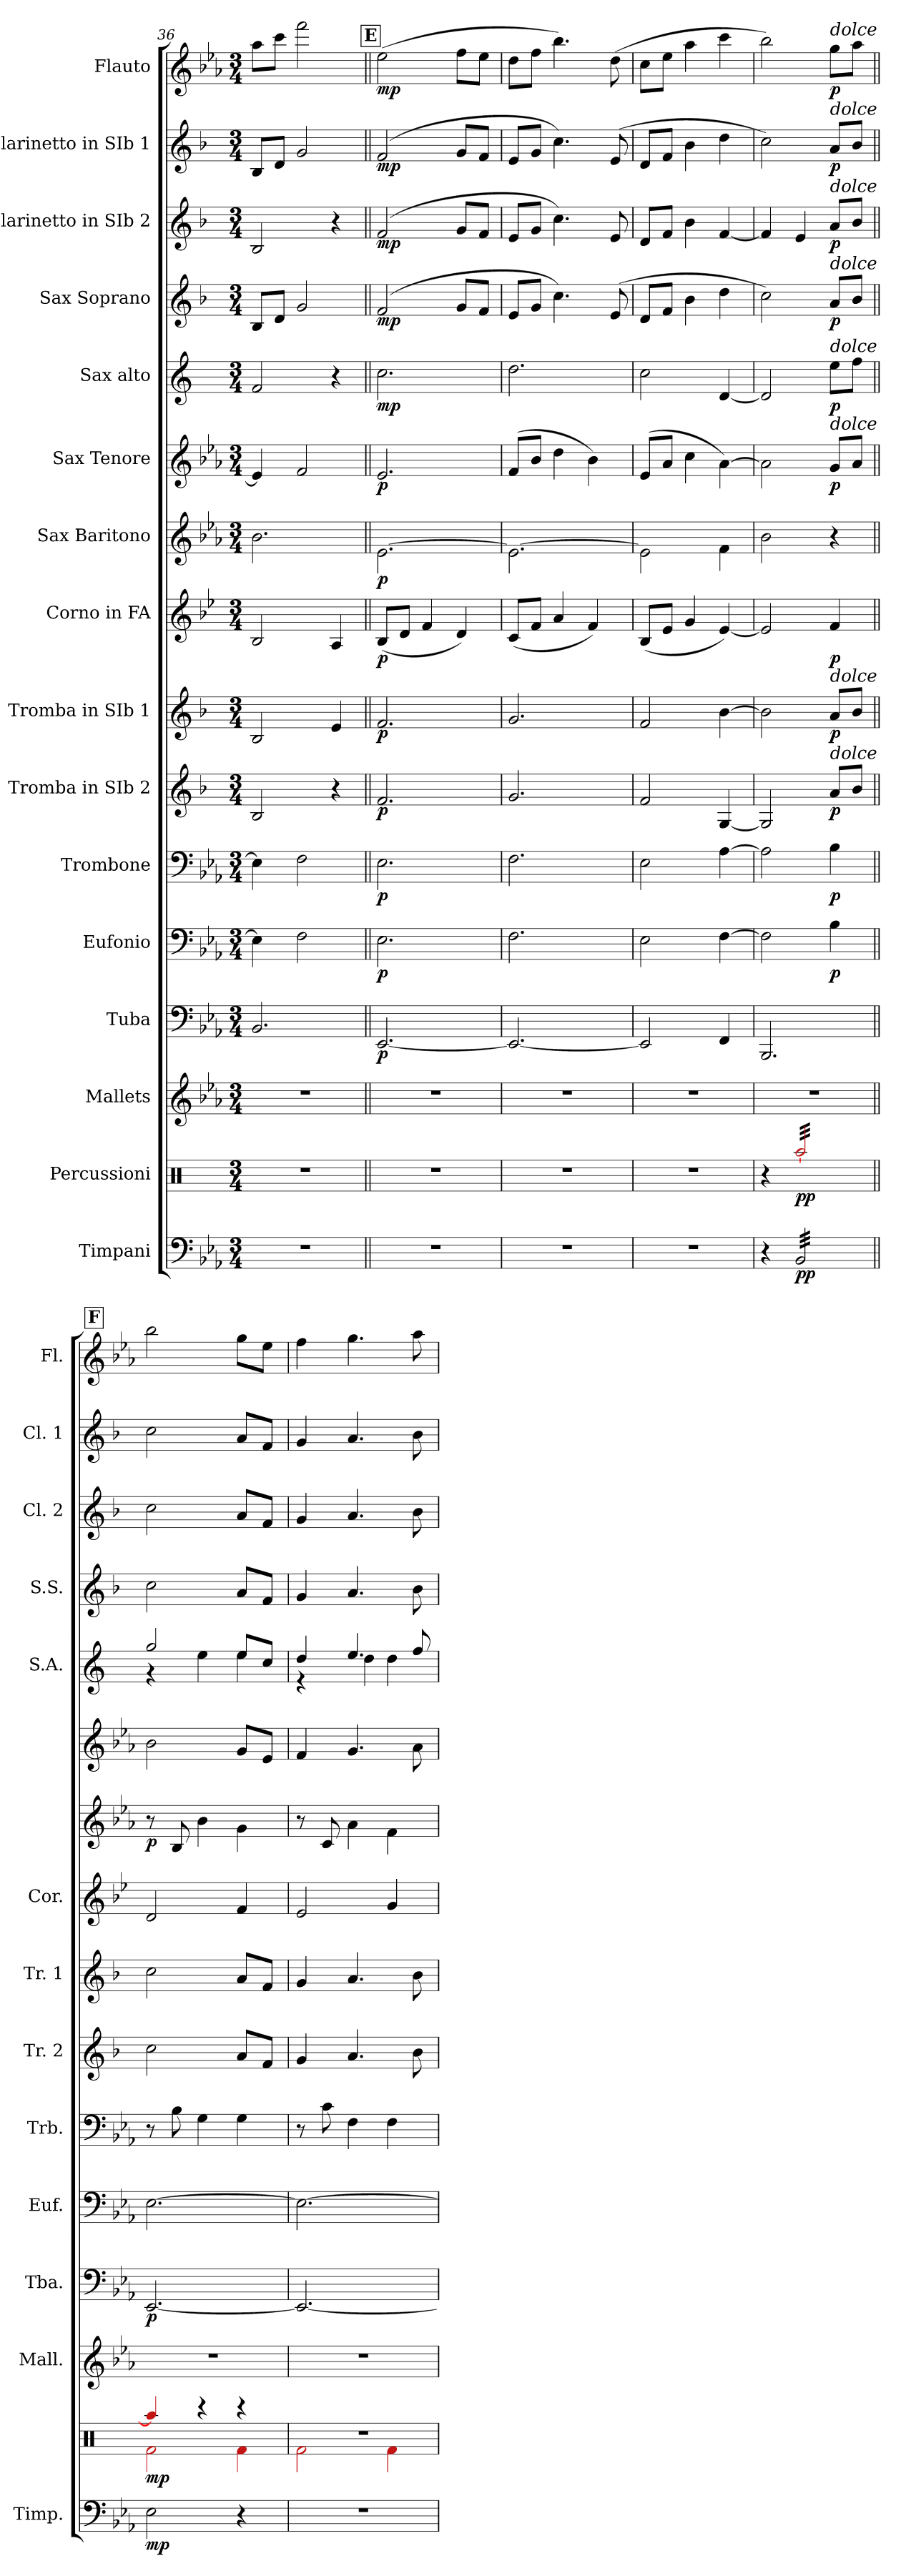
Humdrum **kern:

**kern	**dynam	**kern	**dynam	**kern	**kern	**dynam	**kern	**dynam	**kern	**dynam	**kern	**dynam	**kern	**dynam	**kern	**dynam	**kern	**dynam	**kern	**dynam	**kern	**dynam	**kern	**dynam	**kern	**dynam	**kern	**dynam	**kern	**dynam
*part16	*part16	*part15	*part15	*part14	*part13	*part13	*part12	*part12	*part11	*part11	*part10	*part10	*part9	*part9	*part8	*part8	*part7	*part7	*part6	*part6	*part5	*part5	*part4	*part4	*part3	*part3	*part2	*part2	*part1	*part1
*staff16	*staff16	*staff15	*staff15	*staff14	*staff13	*staff13	*staff12	*staff12	*staff11	*staff11	*staff10	*staff10	*staff9	*staff9	*staff8	*staff8	*staff7	*staff7	*staff6	*staff6	*staff5	*staff5	*staff4	*staff4	*staff3	*staff3	*staff2	*staff2	*staff1	*staff1
*I"Timpani	*	*I"Percussioni	*	*I"Mallets	*I"Tuba	*	*I"Eufonio	*	*I"Trombone	*	*I"Tromba in SIb 2	*	*I"Tromba in SIb 1	*	*I"Corno in FA	*	*I"Sax Baritono	*	*I"Sax Tenore	*	*I"Sax alto	*	*I"Sax Soprano	*	*I"Clarinetto in SIb 2	*	*I"Clarinetto in SIb 1	*	*I"Flauto	*
*I'Timp.	*	*	*	*I'Mall.	*I'Tba.	*	*I'Euf.	*	*I'Trb.	*	*I'Tr. 2	*	*I'Tr. 1	*	*I'Cor.	*	*	*	*	*	*I'S.A.	*	*I'S.S.	*	*I'Cl. 2	*	*I'Cl. 1	*	*I'Fl.	*
*clefF4	*	*clefX	*	*clefG2	*clefF4	*	*clefF4	*	*clefF4	*	*clefG2	*	*clefG2	*	*clefG2	*	*clefG2	*	*clefG2	*	*clefG2	*	*clefG2	*	*clefG2	*	*clefG2	*	*clefG2	*
*	*	*	*	*ITrd-14c-24	*	*	*	*	*	*	*ITrd1c2	*	*ITrd1c2	*	*ITrd4c7	*	*ITrd12c21	*	*ITrd8c14	*	*ITrd5c9	*	*ITrd1c2	*	*ITrd1c2	*	*ITrd1c2	*	*	*
*k[b-e-a-]	*	*k[]	*	*k[b-e-a-]	*k[b-e-a-]	*	*k[b-e-a-]	*	*k[b-e-a-]	*	*k[b-e-a-]	*	*k[b-e-a-]	*	*k[b-e-a-]	*	*k[b-e-a-]	*	*k[b-e-a-]	*	*k[b-e-a-]	*	*k[b-e-a-]	*	*k[b-e-a-]	*	*k[b-e-a-]	*	*k[b-e-a-]	*
*E-:	*	*	*	*E-:	*E-:	*	*E-:	*	*E-:	*	*E-:	*	*E-:	*	*E-:	*	*	*	*E-:	*	*	*	*E-:	*	*E-:	*	*E-:	*	*E-:	*
*M3/4	*	*M3/4	*	*M3/4	*M3/4	*	*M3/4	*	*M3/4	*	*M3/4	*	*M3/4	*	*M3/4	*	*M3/4	*	*M3/4	*	*M3/4	*	*M3/4	*	*M3/4	*	*M3/4	*	*M3/4	*
=36	=36	=36	=36	=36	=36	=36	=36	=36	=36	=36	=36	=36	=36	=36	=36	=36	=36	=36	=36	=36	=36	=36	=36	=36	=36	=36	=36	=36	=36	=36
2.r	.	2.r	.	2.r	2.BB-/	.	4E-\]	.	4E-\]	.	2A-/	.	2A-/	.	2E-/	.	2.B-\	.	4E-/]	.	2A-/	.	8A-/L	.	2A-/	.	8A-/L	.	8aa-\L	.
.	.	.	.	.	.	.	.	.	.	.	.	.	.	.	.	.	.	.	.	.	.	.	8c/J	.	.	.	8c/J	.	8ccc\J	.
.	.	.	.	.	.	.	2F\	.	2F\	.	.	.	.	.	.	.	.	.	2F/	.	.	.	2f/	.	.	.	2f/	.	2fff\	.
.	.	.	.	.	.	.	.	.	.	.	4r	.	4d/	.	4D/	.	.	.	.	.	4r	.	.	.	4r	.	.	.	.	.
!!LO:REH:place=s1:a:B:fs=12.8556:t=E
=37||	=37||	=37||	=37||	=37||	=37||	=37||	=37||	=37||	=37||	=37||	=37||	=37||	=37||	=37||	=37||	=37||	=37||	=37||	=37||	=37||	=37||	=37||	=37||	=37||	=37||	=37||	=37||	=37||	=37||	=37||
!	!	!	!	!	!	!LO:DY:b	!	!LO:DY:b	!	!LO:DY:b	!	!LO:DY:b	!	!LO:DY:b	!	!LO:DY:b	!	!LO:DY:b	!	!LO:DY:b	!	!LO:DY:b	!	!LO:DY:b	!	!LO:DY:b	!	!LO:DY:b	!	!LO:DY:b
2.r	.	2.r	.	2.r	[2.EE-/	p	2.E-\	p	2.E-\	p	2.e-/	p	2.e-/	p	(<8E-/L	p	[2.E-\	p	2.E-/	p	2.e-\	mp	(>2e-/	mp	(>2e-/	mp	(>2e-/	mp	(>2ee-\	mp
.	.	.	.	.	.	.	.	.	.	.	.	.	.	.	8G/J	.	.	.	.	.	.	.	.	.	.	.	.	.	.	.
.	.	.	.	.	.	.	.	.	.	.	.	.	.	.	4B-/	.	.	.	.	.	.	.	.	.	.	.	.	.	.	.
.	.	.	.	.	.	.	.	.	.	.	.	.	.	.	4G/)	.	.	.	.	.	.	.	8f/L	.	8f/L	.	8f/L	.	8ff\L	.
.	.	.	.	.	.	.	.	.	.	.	.	.	.	.	.	.	.	.	.	.	.	.	8e-/J	.	8e-/J	.	8e-/J	.	8ee-\J	.
=38	=38	=38	=38	=38	=38	=38	=38	=38	=38	=38	=38	=38	=38	=38	=38	=38	=38	=38	=38	=38	=38	=38	=38	=38	=38	=38	=38	=38	=38	=38
2.r	.	2.r	.	2.r	2.EE-/_	.	2.F\	.	2.F\	.	2.f/	.	2.f/	.	(<8F/L	.	2.E-\_	.	(>8F/L	.	2.f\	.	8d/L	.	8d/L	.	8d/L	.	8dd\L	.
.	.	.	.	.	.	.	.	.	.	.	.	.	.	.	8B-/J	.	.	.	8B-/J	.	.	.	8f/J	.	8f/J	.	8f/J	.	8ff\J	.
.	.	.	.	.	.	.	.	.	.	.	.	.	.	.	4d/	.	.	.	4d\	.	.	.	4.b-\)	.	4.b-\)	.	4.b-\)	.	4.bb-\)	.
.	.	.	.	.	.	.	.	.	.	.	.	.	.	.	4B-/)	.	.	.	4B-\)	.	.	.	.	.	.	.	.	.	.	.
.	.	.	.	.	.	.	.	.	.	.	.	.	.	.	.	.	.	.	.	.	.	.	(>8d/	.	8d/	.	(>8d/	.	(>8dd\	.
!!LO:PB:g=z
=39	=39	=39	=39	=39	=39	=39	=39	=39	=39	=39	=39	=39	=39	=39	=39	=39	=39	=39	=39	=39	=39	=39	=39	=39	=39	=39	=39	=39	=39	=39
2.r	.	2.r	.	2.r	2EE-/]	.	2E-\	.	2E-\	.	2e-/	.	2e-/	.	(<8E-/L	.	2E-\]	.	(>8E-/L	.	2e-\	.	8c/L	.	8c/L	.	8c/L	.	8cc\L	.
.	.	.	.	.	.	.	.	.	.	.	.	.	.	.	8A-/J	.	.	.	8A-/J	.	.	.	8e-/J	.	8e-/J	.	8e-/J	.	8ee-\J	.
.	.	.	.	.	.	.	.	.	.	.	.	.	.	.	4c/	.	.	.	4c\	.	.	.	4a-\	.	4a-\	.	4a-\	.	4aa-\	.
.	.	.	.	.	4FF/	.	[4F\	.	[4A-\	.	[4F/	.	[4a-\	.	[4A-/)	.	4F\	.	[4A-\)	.	[4F/	.	4cc\	.	[4e-/	.	4cc\	.	4ccc\	.
=40	=40	=40	=40	=40	=40	=40	=40	=40	=40	=40	=40	=40	=40	=40	=40	=40	=40	=40	=40	=40	=40	=40	=40	=40	=40	=40	=40	=40	=40	=40
4r	.	4r	.	2.r	2.BBB-/	.	2F\]	.	2A-\]	.	2F/]	.	2a-\]	.	2A-/]	.	2B-\	.	2A-\]	.	2F/]	.	2b-\)	.	4e-/]	.	2b-\)	.	2bb-\)	.
!	!LO:DY:b	!	!LO:DY:b	!	!	!	!	!	!	!	!	!	!	!	!	!	!	!	!	!	!	!	!	!	!	!	!	!	!	!
*tremolo	*	*	*	*	*	*	*	*	*	*	*	*	*	*	*	*	*	*	*	*	*	*	*	*	*	*	*	*	*	*
*	*	*tremolo	*	*	*	*	*	*	*	*	*	*	*	*	*	*	*	*	*	*	*	*	*	*	*	*	*	*	*	*
32BB-/LLL	pp	[32aa/LLL	pp	.	.	.	.	.	.	.	.	.	.	.	.	.	.	.	.	.	.	.	.	.	4d/	.	.	.	.	.
32BB-/	.	32aa/	.	.	.	.	.	.	.	.	.	.	.	.	.	.	.	.	.	.	.	.	.	.	.	.	.	.	.	.
32BB-/	.	32aa/	.	.	.	.	.	.	.	.	.	.	.	.	.	.	.	.	.	.	.	.	.	.	.	.	.	.	.	.
32BB-/	.	32aa/	.	.	.	.	.	.	.	.	.	.	.	.	.	.	.	.	.	.	.	.	.	.	.	.	.	.	.	.
32BB-/	.	32aa/	.	.	.	.	.	.	.	.	.	.	.	.	.	.	.	.	.	.	.	.	.	.	.	.	.	.	.	.
32BB-/	.	32aa/	.	.	.	.	.	.	.	.	.	.	.	.	.	.	.	.	.	.	.	.	.	.	.	.	.	.	.	.
32BB-/	.	32aa/	.	.	.	.	.	.	.	.	.	.	.	.	.	.	.	.	.	.	.	.	.	.	.	.	.	.	.	.
32BB-/	.	32aa/	.	.	.	.	.	.	.	.	.	.	.	.	.	.	.	.	.	.	.	.	.	.	.	.	.	.	.	.
!	!	!	!	!	!	!	!	!	!	!	!	!	!	!	!	!	!	!	!	!	!	!	!	!	!	!	!	!	!LO:TX:a:i:t=dolce	!
!	!	!	!	!	!	!	!	!	!	!	!	!	!	!	!	!	!	!	!	!	!	!	!	!	!	!	!LO:TX:a:i:t=dolce	!	!	!
!	!	!	!	!	!	!	!	!	!	!	!	!	!	!	!	!	!	!	!	!	!	!	!	!	!LO:TX:a:i:t=dolce	!	!	!	!	!
!	!	!	!	!	!	!	!	!	!	!	!	!	!	!	!	!	!	!	!	!	!	!	!LO:TX:a:i:t=dolce	!	!	!	!	!	!	!
!	!	!	!	!	!	!	!	!	!	!	!	!	!	!	!	!	!	!	!	!	!LO:TX:a:i:t=dolce	!	!	!	!	!	!	!	!	!
!	!	!	!	!	!	!	!	!	!	!	!	!	!	!	!	!	!	!	!LO:TX:a:i:t=dolce	!	!	!	!	!	!	!	!	!	!	!
!	!	!	!	!	!	!	!	!	!	!	!	!	!LO:TX:a:i:t=dolce	!	!	!	!	!	!	!	!	!	!	!	!	!	!	!	!	!
!	!	!	!	!	!	!	!	!	!	!	!LO:TX:a:i:t=dolce	!	!	!	!	!	!	!	!	!	!	!	!	!	!	!	!	!	!	!
!	!	!	!	!	!	!	!	!LO:DY:b	!	!LO:DY:b	!	!LO:DY:b	!	!LO:DY:b	!	!LO:DY:b	!	!	!	!LO:DY:b	!	!LO:DY:b	!	!LO:DY:b	!	!LO:DY:b	!	!LO:DY:b	!	!LO:DY:b
32BB-/	.	32aa/	.	.	.	.	4B-\	p	4B-\	p	8g/L	p	8g/L	p	4B-/	p	4r	.	8G/L	p	8g\L	p	8g/L	p	8g/L	p	8g/L	p	8gg\L	p
32BB-/	.	32aa/	.	.	.	.	.	.	.	.	.	.	.	.	.	.	.	.	.	.	.	.	.	.	.	.	.	.	.	.
32BB-/	.	32aa/	.	.	.	.	.	.	.	.	.	.	.	.	.	.	.	.	.	.	.	.	.	.	.	.	.	.	.	.
32BB-/	.	32aa/	.	.	.	.	.	.	.	.	.	.	.	.	.	.	.	.	.	.	.	.	.	.	.	.	.	.	.	.
32BB-/	.	32aa/	.	.	.	.	.	.	.	.	8a-/J	.	8a-/J	.	.	.	.	.	8A-/J	.	8a-\J	.	8a-/J	.	8a-/J	.	8a-/J	.	8aa-\J	.
32BB-/	.	32aa/	.	.	.	.	.	.	.	.	.	.	.	.	.	.	.	.	.	.	.	.	.	.	.	.	.	.	.	.
32BB-/	.	32aa/	.	.	.	.	.	.	.	.	.	.	.	.	.	.	.	.	.	.	.	.	.	.	.	.	.	.	.	.
32BB-/JJJ	.	32aa/JJJ	.	.	.	.	.	.	.	.	.	.	.	.	.	.	.	.	.	.	.	.	.	.	.	.	.	.	.	.
*	*	*Xtremolo	*	*	*	*	*	*	*	*	*	*	*	*	*	*	*	*	*	*	*	*	*	*	*	*	*	*	*	*
*Xtremolo	*	*	*	*	*	*	*	*	*	*	*	*	*	*	*	*	*	*	*	*	*	*	*	*	*	*	*	*	*	*
!!LO:REH:place=s1:a:B:fs=12.8556:t=F
=41||	=41||	=41||	=41||	=41||	=41||	=41||	=41||	=41||	=41||	=41||	=41||	=41||	=41||	=41||	=41||	=41||	=41||	=41||	=41||	=41||	=41||	=41||	=41||	=41||	=41||	=41||	=41||	=41||	=41||	=41||
*	*	*^	*	*	*	*	*	*	*	*	*	*	*	*	*	*	*	*	*	*	*^	*	*	*	*	*	*	*	*	*
!	!LO:DY:b	!	!	!LO:DY:b	!	!	!LO:DY:b	!	!	!	!	!	!	!	!	!	!	!	!LO:DY:b	!	!	!	!	!	!	!	!	!	!	!	!	!
2E-\	mp	4aa/]	2f\	mp	2.r	[2.EE-/	p	[2.E-\	.	8r	.	2b-\	.	2b-\	.	2G/	.	8r	p	2B-\	.	2b-/	4r	.	2b-\	.	2b-\	.	2b-\	.	2bb-\	.
.	.	.	.	.	.	.	.	.	.	8B-\	.	.	.	.	.	.	.	8BB-/	.	.	.	.	.	.	.	.	.	.	.	.	.	.
.	.	4r	.	.	.	.	.	.	.	4G\	.	.	.	.	.	.	.	4B-\	.	.	.	.	4g\	.	.	.	.	.	.	.	.	.
4r	.	4r	4f\	.	.	.	.	.	.	4G\	.	8g/L	.	8g/L	.	4B-/	.	4G\	.	8G/L	.	8g/L	4g\	.	8g/L	.	8g/L	.	8g/L	.	8gg\L	.
.	.	.	.	.	.	.	.	.	.	.	.	8e-/J	.	8e-/J	.	.	.	.	.	8E-/J	.	8e-/J	.	.	8e-/J	.	8e-/J	.	8e-/J	.	8ee-\J	.
=42	=42	=42	=42	=42	=42	=42	=42	=42	=42	=42	=42	=42	=42	=42	=42	=42	=42	=42	=42	=42	=42	=42	=42	=42	=42	=42	=42	=42	=42	=42	=42	=42
2.r	.	2.r	2f\	.	2.r	2.EE-/_	.	2.E-\_	.	8r	.	4f/	.	4f/	.	2A-/	.	8r	.	4F/	.	4f/	4r	.	4f/	.	4f/	.	4f/	.	4ff\	.
.	.	.	.	.	.	.	.	.	.	8c\	.	.	.	.	.	.	.	8C/	.	.	.	.	.	.	.	.	.	.	.	.	.	.
.	.	.	.	.	.	.	.	.	.	4F\	.	4.g/	.	4.g/	.	.	.	4A-\	.	4.G/	.	4.g/	4f\	.	4.g/	.	4.g/	.	4.g/	.	4.gg\	.
.	.	.	4f\	.	.	.	.	.	.	4F\	.	.	.	.	.	4c/	.	4F\	.	.	.	.	4f\	.	.	.	.	.	.	.	.	.
.	.	.	.	.	.	.	.	.	.	.	.	8a-\	.	8a-\	.	.	.	.	.	8A-\	.	8a-/	.	.	8a-\	.	8a-\	.	8a-\	.	8aa-\	.
*	*	*v	*v	*	*	*	*	*	*	*	*	*	*	*	*	*	*	*	*	*	*	*v	*v	*	*	*	*	*	*	*	*	*
=	=	=	=	=	=	=	=	=	=	=	=	=	=	=	=	=	=	=	=	=	=	=	=	=	=	=	=	=	=	=
*-	*-	*-	*-	*-	*-	*-	*-	*-	*-	*-	*-	*-	*-	*-	*-	*-	*-	*-	*-	*-	*-	*-	*-	*-	*-	*-	*-	*-	*-	*-
